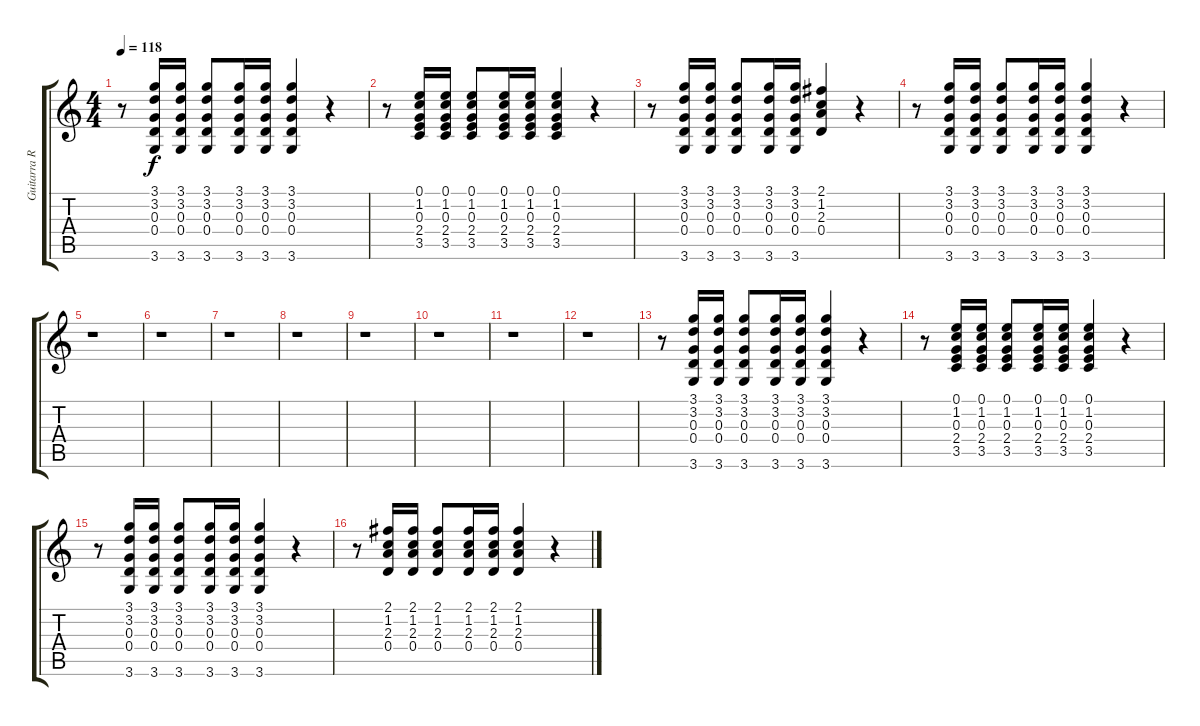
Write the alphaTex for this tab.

\track ("Guitarra Riff" "Guitarra R") {instrument distortionguitar}
\staff {score tabs}
\tuning (E4 B3 G3 D3 A2 E2) {hide}
\ts (4 4)
\tempo 118
\clef g2
\ks c
r.8{dy f} (3.1 3.2 0.3 0.4 3.6).16 (3.1 3.2 0.3 0.4 3.6).16 (3.1 3.2 0.3 0.4 3.6).8 (3.1 3.2 0.3 0.4 3.6).16 (3.1 3.2 0.3 0.4 3.6).16 (3.1 3.2 0.3 0.4 3.6).4 r.4 |
r.8 (0.1 1.2 0.3 2.4 3.5).16 (0.1 1.2 0.3 2.4 3.5).16 (0.1 1.2 0.3 2.4 3.5).8 (0.1 1.2 0.3 2.4 3.5).16 (0.1 1.2 0.3 2.4 3.5).16 (0.1 1.2 0.3 2.4 3.5).4 r.4 |
r.8 (3.1 3.2 0.3 0.4 3.6).16 (3.1 3.2 0.3 0.4 3.6).16 (3.1 3.2 0.3 0.4 3.6).8 (3.1 3.2 0.3 0.4 3.6).16 (3.1 3.2 0.3 0.4 3.6).16 (2.1 1.2 2.3 0.4).4 r.4 |
r.8 (3.1 3.2 0.3 0.4 3.6).16 (3.1 3.2 0.3 0.4 3.6).16 (3.1 3.2 0.3 0.4 3.6).8 (3.1 3.2 0.3 0.4 3.6).16 (3.1 3.2 0.3 0.4 3.6).16 (3.1 3.2 0.3 0.4 3.6).4 r.4 |
r.1 |
r.1 |
r.1 |
r.1 |
r.1 |
r.1 |
r.1 |
r.1 |
r.8 (3.1 3.2 0.3 0.4 3.6).16 (3.1 3.2 0.3 0.4 3.6).16 (3.1 3.2 0.3 0.4 3.6).8 (3.1 3.2 0.3 0.4 3.6).16 (3.1 3.2 0.3 0.4 3.6).16 (3.1 3.2 0.3 0.4 3.6).4 r.4 |
r.8 (0.1 1.2 0.3 2.4 3.5).16 (0.1 1.2 0.3 2.4 3.5).16 (0.1 1.2 0.3 2.4 3.5).8 (0.1 1.2 0.3 2.4 3.5).16 (0.1 1.2 0.3 2.4 3.5).16 (0.1 1.2 0.3 2.4 3.5).4 r.4 |
r.8 (3.1 3.2 0.3 0.4 3.6).16 (3.1 3.2 0.3 0.4 3.6).16 (3.1 3.2 0.3 0.4 3.6).8 (3.1 3.2 0.3 0.4 3.6).16 (3.1 3.2 0.3 0.4 3.6).16 (3.1 3.2 0.3 0.4 3.6).4 r.4 |
r.8 (2.1 1.2 2.3 0.4).16 (2.1 1.2 2.3 0.4).16 (2.1 1.2 2.3 0.4).8 (2.1 1.2 2.3 0.4).16 (2.1 1.2 2.3 0.4).16 (2.1 1.2 2.3 0.4).4 r.4
